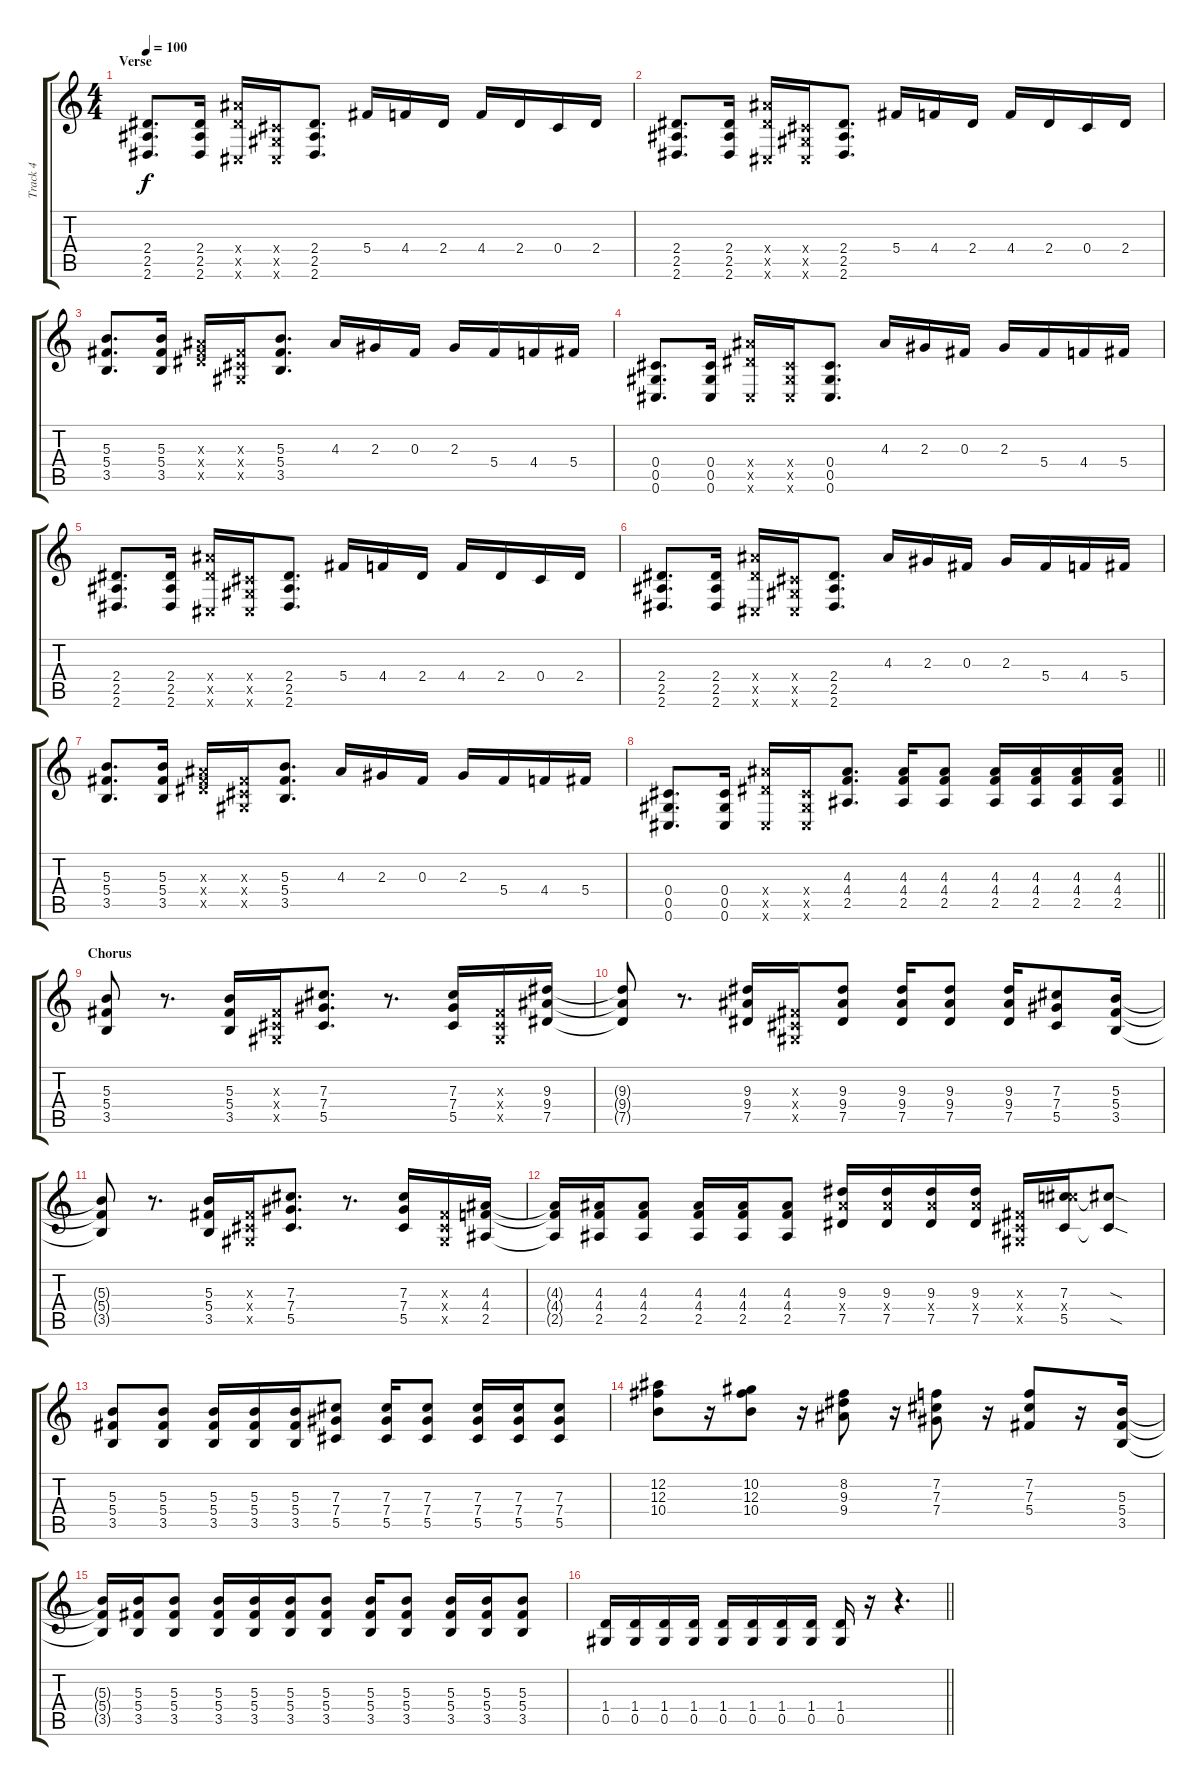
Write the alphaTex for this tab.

\track ("Track 4" "Track 4") {instrument overdrivenguitar}
\staff {score tabs}
\tuning (Eb4 Bb3 Gb3 Db3 Ab2 Db2) {hide}
\ts (4 4)
\section ("" "Verse")
\tempo 100
\clef g2
\ks c
(2.4 2.5 2.6).8{d dy f} (2.4 2.5 2.6).16 (9.4{x} 7.5{x} 0.6{x}).16 (0.4{x} 0.5{x} 0.6{x}).16 (2.4 2.5 2.6).8{d} 5.4.16 4.4.16 2.4.16 4.4.16 2.4.16 0.4.16 2.4.16 |
(2.4 2.5 2.6).8{d} (2.4 2.5 2.6).16 (9.4{x} 7.5{x} 0.6{x}).16 (0.4{x} 0.5{x} 0.6{x}).16 (2.4 2.5 2.6).8{d} 5.4.16 4.4.16 2.4.16 4.4.16 2.4.16 0.4.16 2.4.16 |
(5.3 5.4 3.5).8{d} (5.3 5.4 3.5).16 (0.3{x} 9.4{x} 7.5{x}).16 (0.3{x} 0.4{x} 0.5{x}).16 (5.3 5.4 3.5).8{d} 4.3.16 2.3.16 0.3.16 2.3.16 5.4.16 4.4.16 5.4.16 |
(0.4 0.5 0.6).8{d} (0.4 0.5 0.6).16 (9.4{x} 7.5{x} 0.6{x}).16 (0.4{x} 0.5{x} 0.6{x}).16 (0.4 0.5 0.6).8{d} 4.3.16 2.3.16 0.3.16 2.3.16 5.4.16 4.4.16 5.4.16 |
(2.4 2.5 2.6).8{d} (2.4 2.5 2.6).16 (9.4{x} 7.5{x} 0.6{x}).16 (0.4{x} 0.5{x} 0.6{x}).16 (2.4 2.5 2.6).8{d} 5.4.16 4.4.16 2.4.16 4.4.16 2.4.16 0.4.16 2.4.16 |
(2.4 2.5 2.6).8{d} (2.4 2.5 2.6).16 (9.4{x} 7.5{x} 0.6{x}).16 (0.4{x} 0.5{x} 0.6{x}).16 (2.4 2.5 2.6).8{d} 4.3.16 2.3.16 0.3.16 2.3.16 5.4.16 4.4.16 5.4.16 |
(5.3 5.4 3.5).8{d} (5.3 5.4 3.5).16 (0.3{x} 9.4{x} 7.5{x}).16 (0.3{x} 0.4{x} 0.5{x}).16 (5.3 5.4 3.5).8{d} 4.3.16 2.3.16 0.3.16 2.3.16 5.4.16 4.4.16 5.4.16 |
\barLineRight lightlight
(0.4 0.5 0.6).8{d} (0.4 0.5 0.6).16 (9.4{x} 7.5{x} 0.6{x}).16 (0.4{x} 0.5{x} 0.6{x}).16 (4.3 4.4 2.5).8{d} (4.3 4.4 2.5).16 (4.3 4.4 2.5).8 (4.3 4.4 2.5).16 (4.3 4.4 2.5).16 (4.3 4.4 2.5).16 (4.3 4.4 2.5).16 |
\section ("" "Chorus")
(5.3 5.4 3.5).8 r.8{d} (5.3 5.4 3.5).16 (0.3{x} 0.4{x} 0.5{x}).16 (7.3 7.4 5.5).8{d} r.8{d} (7.3 7.4 5.5).16 (0.3{x} 0.4{x} 0.5{x}).16 (9.3 9.4 7.5).16 |
(9.3{t} 9.4{t} 7.5{t}).8 r.8{d} (9.3 9.4 7.5).16 (0.3{x} 0.4{x} 0.5{x}).16 (9.3 9.4 7.5).8 (9.3 9.4 7.5).16 (9.3 9.4 7.5).8 (9.3 9.4 7.5).16 (7.3 7.4 5.5).8 (5.3 5.4 3.5).16 |
(5.3{t} 5.4{t} 3.5{t}).8 r.8{d} (5.3 5.4 3.5).16 (0.3{x} 0.4{x} 0.5{x}).16 (7.3 7.4 5.5).8{d} r.8{d} (7.3 7.4 5.5).16 (0.3{x} 0.4{x} 0.5{x}).16 (4.3 4.4 2.5).16 |
(4.3{t} 4.4{t} 2.5{t}).16 (4.3 4.4 2.5).16 (4.3 4.4 2.5).8 (4.3 4.4 2.5).16 (4.3 4.4 2.5).16 (4.3 4.4 2.5).8 (9.3 9.4{x} 7.5).16 (9.3 9.4{x} 7.5).16 (9.3 9.4{x} 7.5).16 (9.3 9.4{x} 7.5).16 (0.3{x} 0.4{x} 0.5{x}).16 (7.3 11.4{x} 5.5).16 (7.3{sod t} 5.5{sod t}).8 |
(5.3 5.4 3.5).8 (5.3 5.4 3.5).8 (5.3 5.4 3.5).16 (5.3 5.4 3.5).16 (5.3 5.4 3.5).16 (7.3 7.4 5.5).8 (7.3 7.4 5.5).16 (7.3 7.4 5.5).8 (7.3 7.4 5.5).16 (7.3 7.4 5.5).16 (7.3 7.4 5.5).8 |
(12.2 12.3 10.4).8 r.16 (10.2 12.3 10.4).8 r.16 (8.2 9.3 9.4).8 r.16 (7.2 7.3 7.4).8 r.16 (7.2 7.3 5.4).8 r.16 (5.3 5.4 3.5).16 |
(5.3{t} 5.4{t} 3.5{t}).16 (5.3 5.4 3.5).16 (5.3 5.4 3.5).8 (5.3 5.4 3.5).16 (5.3 5.4 3.5).16 (5.3 5.4 3.5).16 (5.3 5.4 3.5).8 (5.3 5.4 3.5).16 (5.3 5.4 3.5).8 (5.3 5.4 3.5).16 (5.3 5.4 3.5).16 (5.3 5.4 3.5).8 |
\barLineRight lightlight
(1.4 0.5).16 (1.4 0.5).16 (1.4 0.5).16 (1.4 0.5).16 (1.4 0.5).16 (1.4 0.5).16 (1.4 0.5).16 (1.4 0.5).16 (1.4 0.5).16 r.16 r.4{d}
